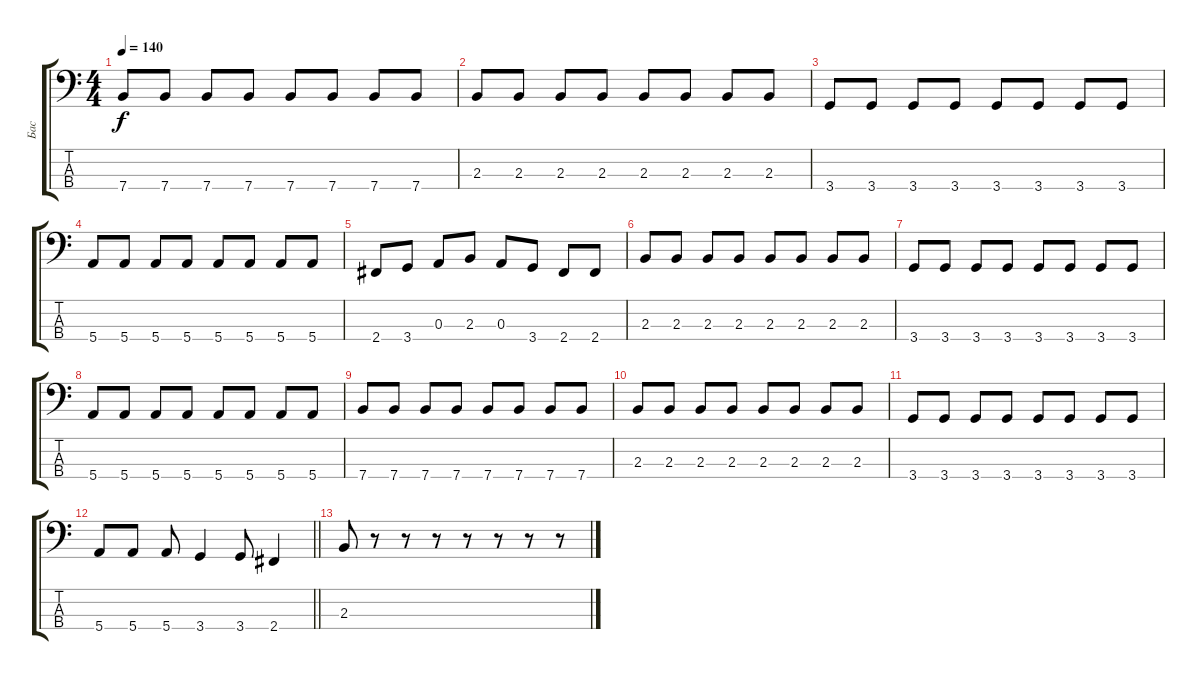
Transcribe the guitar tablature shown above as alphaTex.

\track ("Бас" "Бас") {instrument electricbassfinger}
\staff {score tabs}
\tuning (G2 D2 A1 E1) {hide}
\ts (4 4)
\tempo 140
\clef f4
\ks c
7.4.8{dy f} 7.4.8 7.4.8 7.4.8 7.4.8 7.4.8 7.4.8 7.4.8 |
2.3.8 2.3.8 2.3.8 2.3.8 2.3.8 2.3.8 2.3.8 2.3.8 |
3.4.8 3.4.8 3.4.8 3.4.8 3.4.8 3.4.8 3.4.8 3.4.8 |
5.4.8 5.4.8 5.4.8 5.4.8 5.4.8 5.4.8 5.4.8 5.4.8 |
2.4.8 3.4.8 0.3.8 2.3.8 0.3.8 3.4.8 2.4.8 2.4.8 |
2.3.8 2.3.8 2.3.8 2.3.8 2.3.8 2.3.8 2.3.8 2.3.8 |
3.4.8 3.4.8 3.4.8 3.4.8 3.4.8 3.4.8 3.4.8 3.4.8 |
5.4.8 5.4.8 5.4.8 5.4.8 5.4.8 5.4.8 5.4.8 5.4.8 |
7.4.8 7.4.8 7.4.8 7.4.8 7.4.8 7.4.8 7.4.8 7.4.8 |
2.3.8 2.3.8 2.3.8 2.3.8 2.3.8 2.3.8 2.3.8 2.3.8 |
3.4.8 3.4.8 3.4.8 3.4.8 3.4.8 3.4.8 3.4.8 3.4.8 |
\barLineRight lightlight
5.4.8 5.4.8 5.4.8 3.4.4 3.4.8 2.4.4 |
2.3.8 r.8 r.8 r.8 r.8 r.8 r.8 r.8
